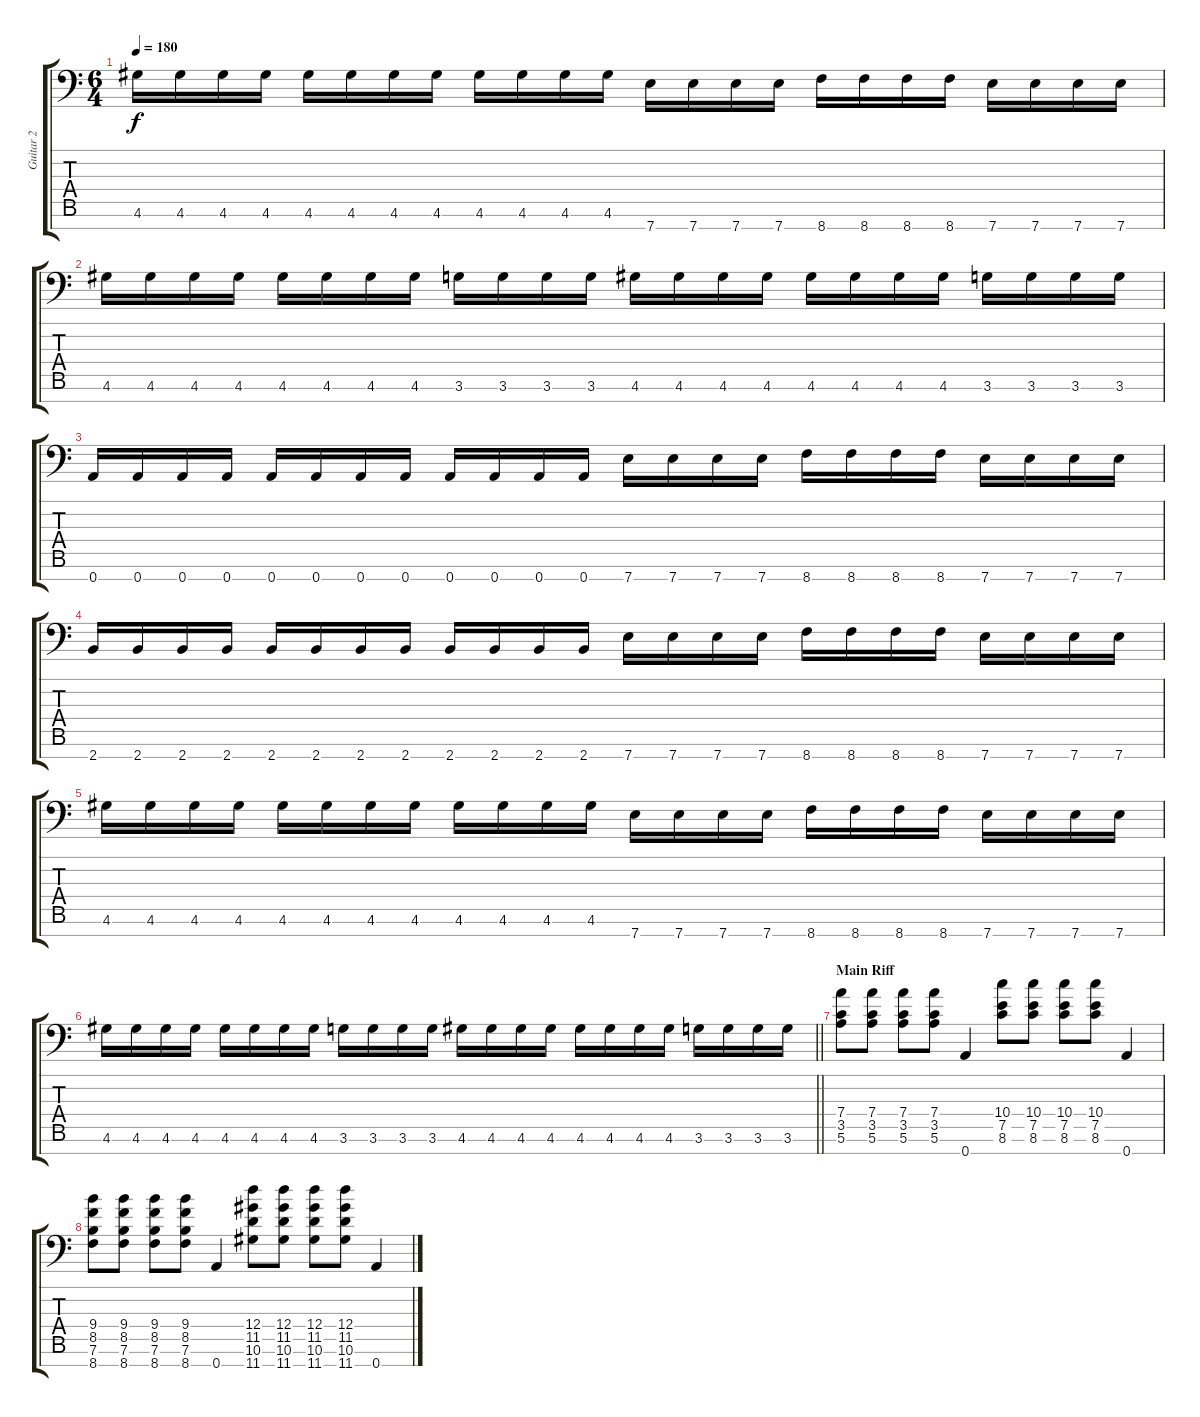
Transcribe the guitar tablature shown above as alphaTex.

\track ("Guitar 2" "Guitar 2") {instrument distortionguitar}
\staff {score tabs}
\tuning (E4 B3 G3 D3 A2 E2 A1) {hide}
\ts (6 4)
\tempo 180
\clef f4
\ks c
4.6.16{dy f} 4.6.16 4.6.16 4.6.16 4.6.16 4.6.16 4.6.16 4.6.16 4.6.16 4.6.16 4.6.16 4.6.16 7.7.16 7.7.16 7.7.16 7.7.16 8.7.16 8.7.16 8.7.16 8.7.16 7.7.16 7.7.16 7.7.16 7.7.16 |
4.6.16 4.6.16 4.6.16 4.6.16 4.6.16 4.6.16 4.6.16 4.6.16 3.6.16 3.6.16 3.6.16 3.6.16 4.6.16 4.6.16 4.6.16 4.6.16 4.6.16 4.6.16 4.6.16 4.6.16 3.6.16 3.6.16 3.6.16 3.6.16 |
0.7.16 0.7.16 0.7.16 0.7.16 0.7.16 0.7.16 0.7.16 0.7.16 0.7.16 0.7.16 0.7.16 0.7.16 7.7.16 7.7.16 7.7.16 7.7.16 8.7.16 8.7.16 8.7.16 8.7.16 7.7.16 7.7.16 7.7.16 7.7.16 |
2.7.16 2.7.16 2.7.16 2.7.16 2.7.16 2.7.16 2.7.16 2.7.16 2.7.16 2.7.16 2.7.16 2.7.16 7.7.16 7.7.16 7.7.16 7.7.16 8.7.16 8.7.16 8.7.16 8.7.16 7.7.16 7.7.16 7.7.16 7.7.16 |
4.6.16 4.6.16 4.6.16 4.6.16 4.6.16 4.6.16 4.6.16 4.6.16 4.6.16 4.6.16 4.6.16 4.6.16 7.7.16 7.7.16 7.7.16 7.7.16 8.7.16 8.7.16 8.7.16 8.7.16 7.7.16 7.7.16 7.7.16 7.7.16 |
\barLineRight lightlight
4.6.16 4.6.16 4.6.16 4.6.16 4.6.16 4.6.16 4.6.16 4.6.16 3.6.16 3.6.16 3.6.16 3.6.16 4.6.16 4.6.16 4.6.16 4.6.16 4.6.16 4.6.16 4.6.16 4.6.16 3.6.16 3.6.16 3.6.16 3.6.16 |
\section ("" "Main Riff")
(7.4 3.5 5.6).8 (7.4 3.5 5.6).8 (7.4 3.5 5.6).8 (7.4 3.5 5.6).8 0.7.4 (10.4 7.5 8.6).8 (10.4 7.5 8.6).8 (10.4 7.5 8.6).8 (10.4 7.5 8.6).8 0.7.4 |
(9.4 8.5 7.6 8.7).8 (9.4 8.5 7.6 8.7).8 (9.4 8.5 7.6 8.7).8 (9.4 8.5 7.6 8.7).8 0.7.4 (12.4 11.5 10.6 11.7).8 (12.4 11.5 10.6 11.7).8 (12.4 11.5 10.6 11.7).8 (12.4 11.5 10.6 11.7).8 0.7.4
